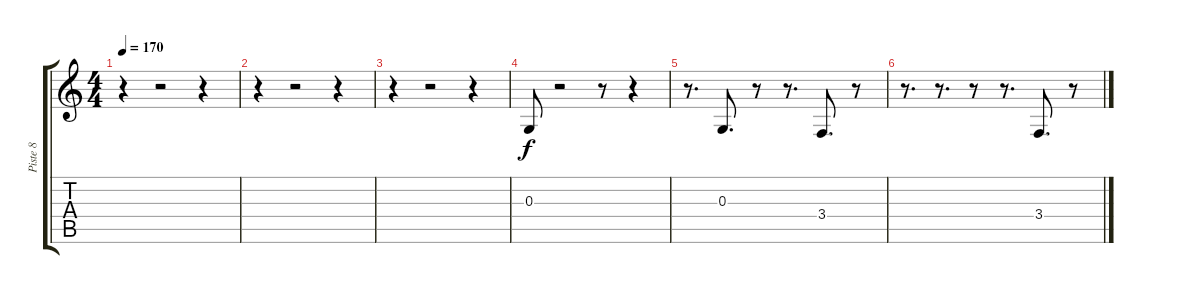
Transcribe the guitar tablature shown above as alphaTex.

\track ("Piste 8" "Piste 8") {mute instrument lead1square}
\staff {score tabs}
\tuning (E4 B3 G3 D3 A2 E2) {hide}
\ts (4 4)
\tempo 170
\clef g2
\ks c
r.4{dy f} r.2 r.4 |
r.4 r.2 r.4 |
r.4 r.2 r.4 |
0.3.8 r.2 r.8 r.4 |
r.8{d} 0.3.8{d} r.8 r.8{d} 3.4.8{d} r.8 |
r.8{d} r.8{d} r.8 r.8{d} 3.4.8{d} r.8
